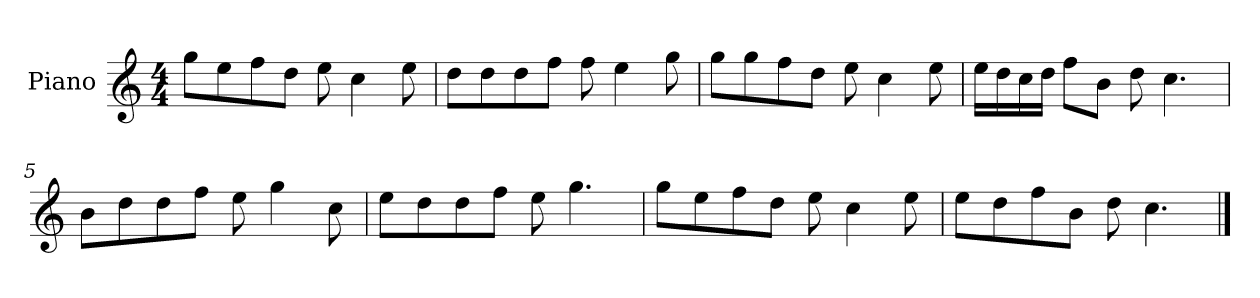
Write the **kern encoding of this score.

**kern
*part1
*staff1
*I"Piano
*I'P-no
*clefG2
*k[]
*M4/4
*MM90
=1
8gg\L
8ee\
8ff\
8dd\J
8ee\
4cc\
8ee\
=2
8dd\L
8dd\
8dd\
8ff\J
8ff\
4ee\
8gg\
=3
8gg\L
8gg\
8ff\
8dd\J
8ee\
4cc\
8ee\
=4
16ee\LL
16dd\
16cc\
16dd\JJ
8ff\L
8b\J
8dd\
4.cc\
=5
8b\L
8dd\
8dd\
8ff\J
8ee\
4gg\
8cc\
!!LO:LB:g=z
=6
8ee\L
8dd\
8dd\
8ff\J
8ee\
4.gg\
=7
8gg\L
8ee\
8ff\
8dd\J
8ee\
4cc\
8ee\
=8
8ee\L
8dd\
8ff\
8b\J
8dd\
4.cc\
==
*-
